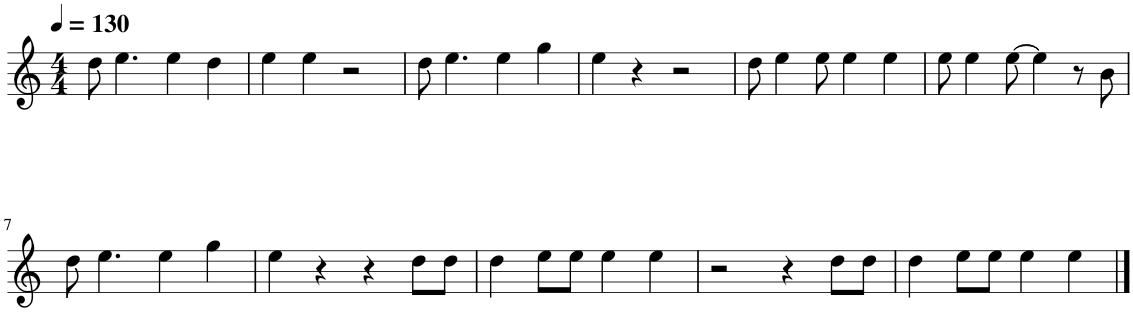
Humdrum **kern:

**kern
*part1
*staff1
*I"ピアノ, Violin
*clefG2
*k[]
*M4/4
*MM130
=1
8dd\
4.ee\
4ee\
4dd\
=2
4ee\
4ee\
2r
=3
8dd\
4.ee\
4ee\
4gg\
=4
4ee\
4r
2r
=5
8dd\
4ee\
8ee\
4ee\
4ee\
=6
8ee\
4ee\
[8ee\
4ee\]
8r
8b\
!!LO:LB:g=z
=7
8dd\
4.ee\
4ee\
4gg\
=8
4ee\
4r
4r
8dd\L
8dd\J
=9
4dd\
8ee\L
8ee\J
4ee\
4ee\
=10
2r
4r
8dd\L
8dd\J
=11
4dd\
8ee\L
8ee\J
4ee\
4ee\
==
*-
